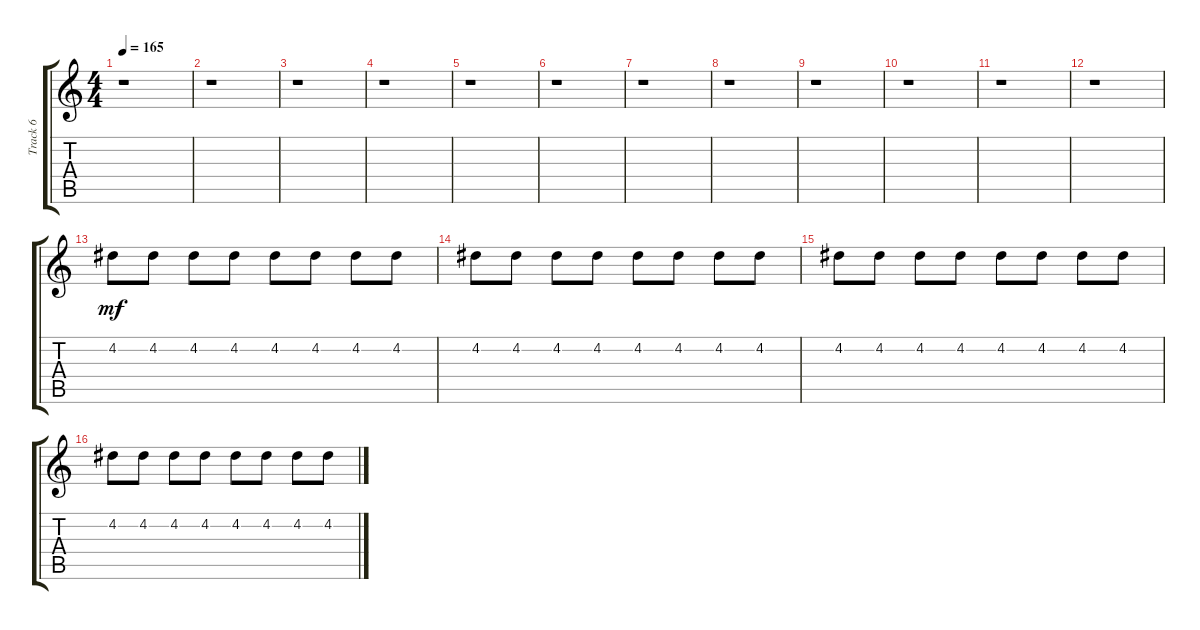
\track ("Track 6" "Track 6") {instrument overdrivenguitar}
\staff {score tabs}
\tuning (E4 B3 G3 D3 A2 E2) {hide}
\ts (4 4)
\tempo 165
\clef g2
\ks c
r.1{dy mf} |
r.1 |
r.1 |
r.1 |
r.1 |
r.1 |
r.1 |
r.1 |
r.1 |
r.1 |
r.1 |
r.1 |
4.2.8 4.2.8 4.2.8 4.2.8 4.2.8 4.2.8 4.2.8 4.2.8 |
4.2.8 4.2.8 4.2.8 4.2.8 4.2.8 4.2.8 4.2.8 4.2.8 |
4.2.8 4.2.8 4.2.8 4.2.8 4.2.8 4.2.8 4.2.8 4.2.8 |
4.2.8 4.2.8 4.2.8 4.2.8 4.2.8 4.2.8 4.2.8 4.2.8
